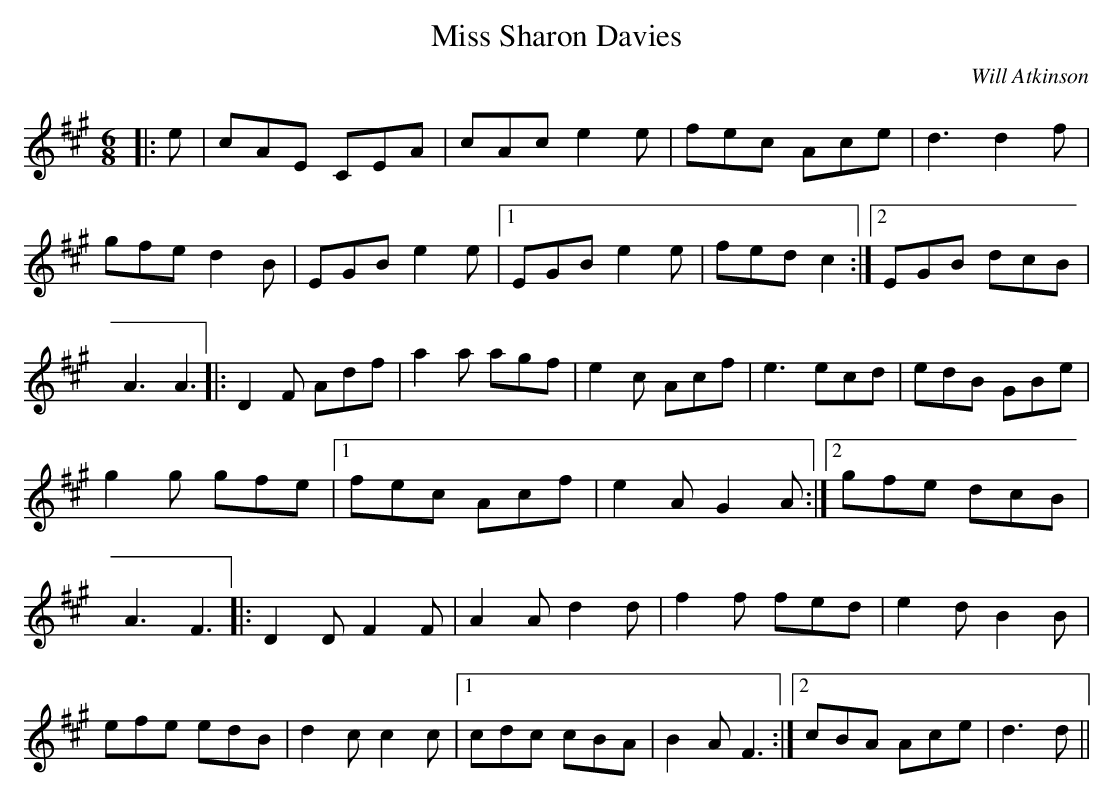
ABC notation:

X:1
T:Miss Sharon Davies
C:Will Atkinson
M:6/8
L:1/8
E:10
K:A
|:e|cAE CEA|cAc e2 e|fec Ace|d3 d2 f|gfe d2 B|EGB e2 e|1 EGB e2e|fed c2:|2 EGB dcB|A3 A3\
|:D2 F Adf|a2 a agf|e2c Acf|e3 ecd|edB GBe|g2 g gfe|1 fec Acf|e2 A G2 A:|2 gfe dcB|A3 F3\
|:D2 D F2 F|A2 A d2 d|f2 f fed|e2 d B2 B|efe edB|d2 c c2 c|1 cdc cBA|B2 A F3:|2 cBA Ace|d3 d||**
